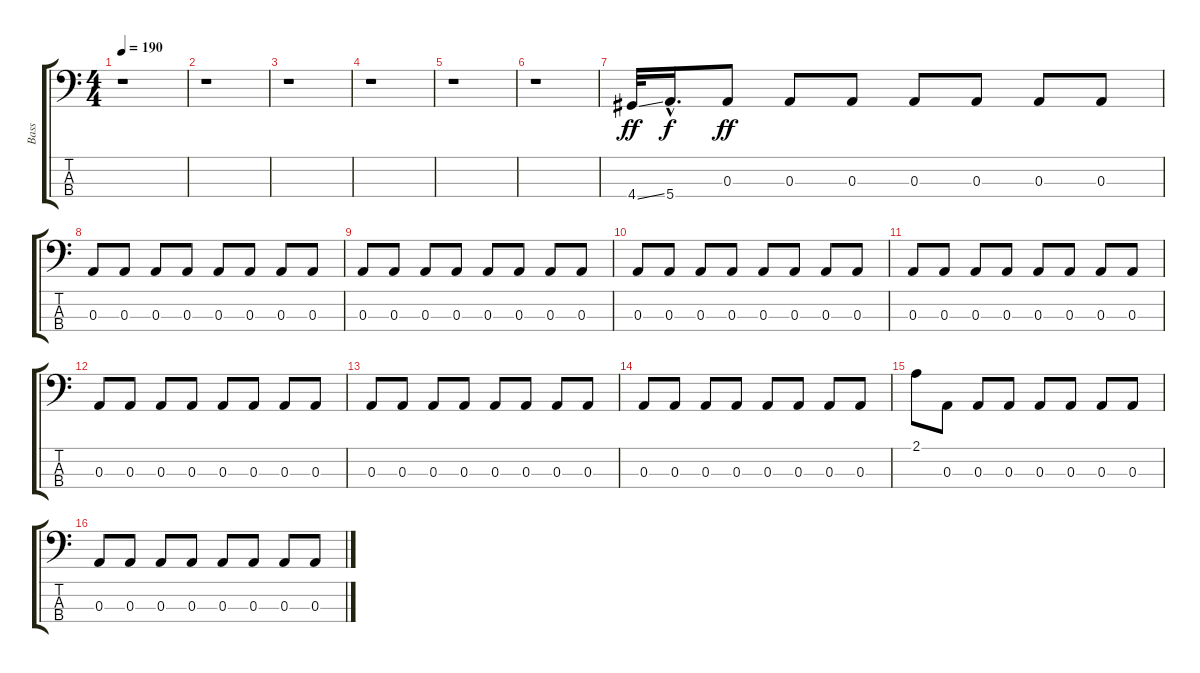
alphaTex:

\track ("Bass" "Bass") {instrument electricbasspick}
\staff {score tabs}
\tuning (G2 D2 A1 E1) {hide}
\ts (4 4)
\tempo 190
\clef f4
\ks c
r.1{dy ff instrument electricbasspick} |
r.1 |
r.1 |
r.1 |
r.1 |
r.1 |
4.4{ss}.32 5.4{hac}.16{d dy f} 0.3.8{dy ff} 0.3.8 0.3.8 0.3.8 0.3.8 0.3.8 0.3.8 |
0.3.8 0.3.8 0.3.8 0.3.8 0.3.8 0.3.8 0.3.8 0.3.8 |
0.3.8 0.3.8 0.3.8 0.3.8 0.3.8 0.3.8 0.3.8 0.3.8 |
0.3.8 0.3.8 0.3.8 0.3.8 0.3.8 0.3.8 0.3.8 0.3.8 |
0.3.8 0.3.8 0.3.8 0.3.8 0.3.8 0.3.8 0.3.8 0.3.8 |
0.3.8 0.3.8 0.3.8 0.3.8 0.3.8 0.3.8 0.3.8 0.3.8 |
0.3.8 0.3.8 0.3.8 0.3.8 0.3.8 0.3.8 0.3.8 0.3.8 |
0.3.8 0.3.8 0.3.8 0.3.8 0.3.8 0.3.8 0.3.8 0.3.8 |
2.1.8 0.3.8 0.3.8 0.3.8 0.3.8 0.3.8 0.3.8 0.3.8 |
0.3.8 0.3.8 0.3.8 0.3.8 0.3.8 0.3.8 0.3.8 0.3.8
